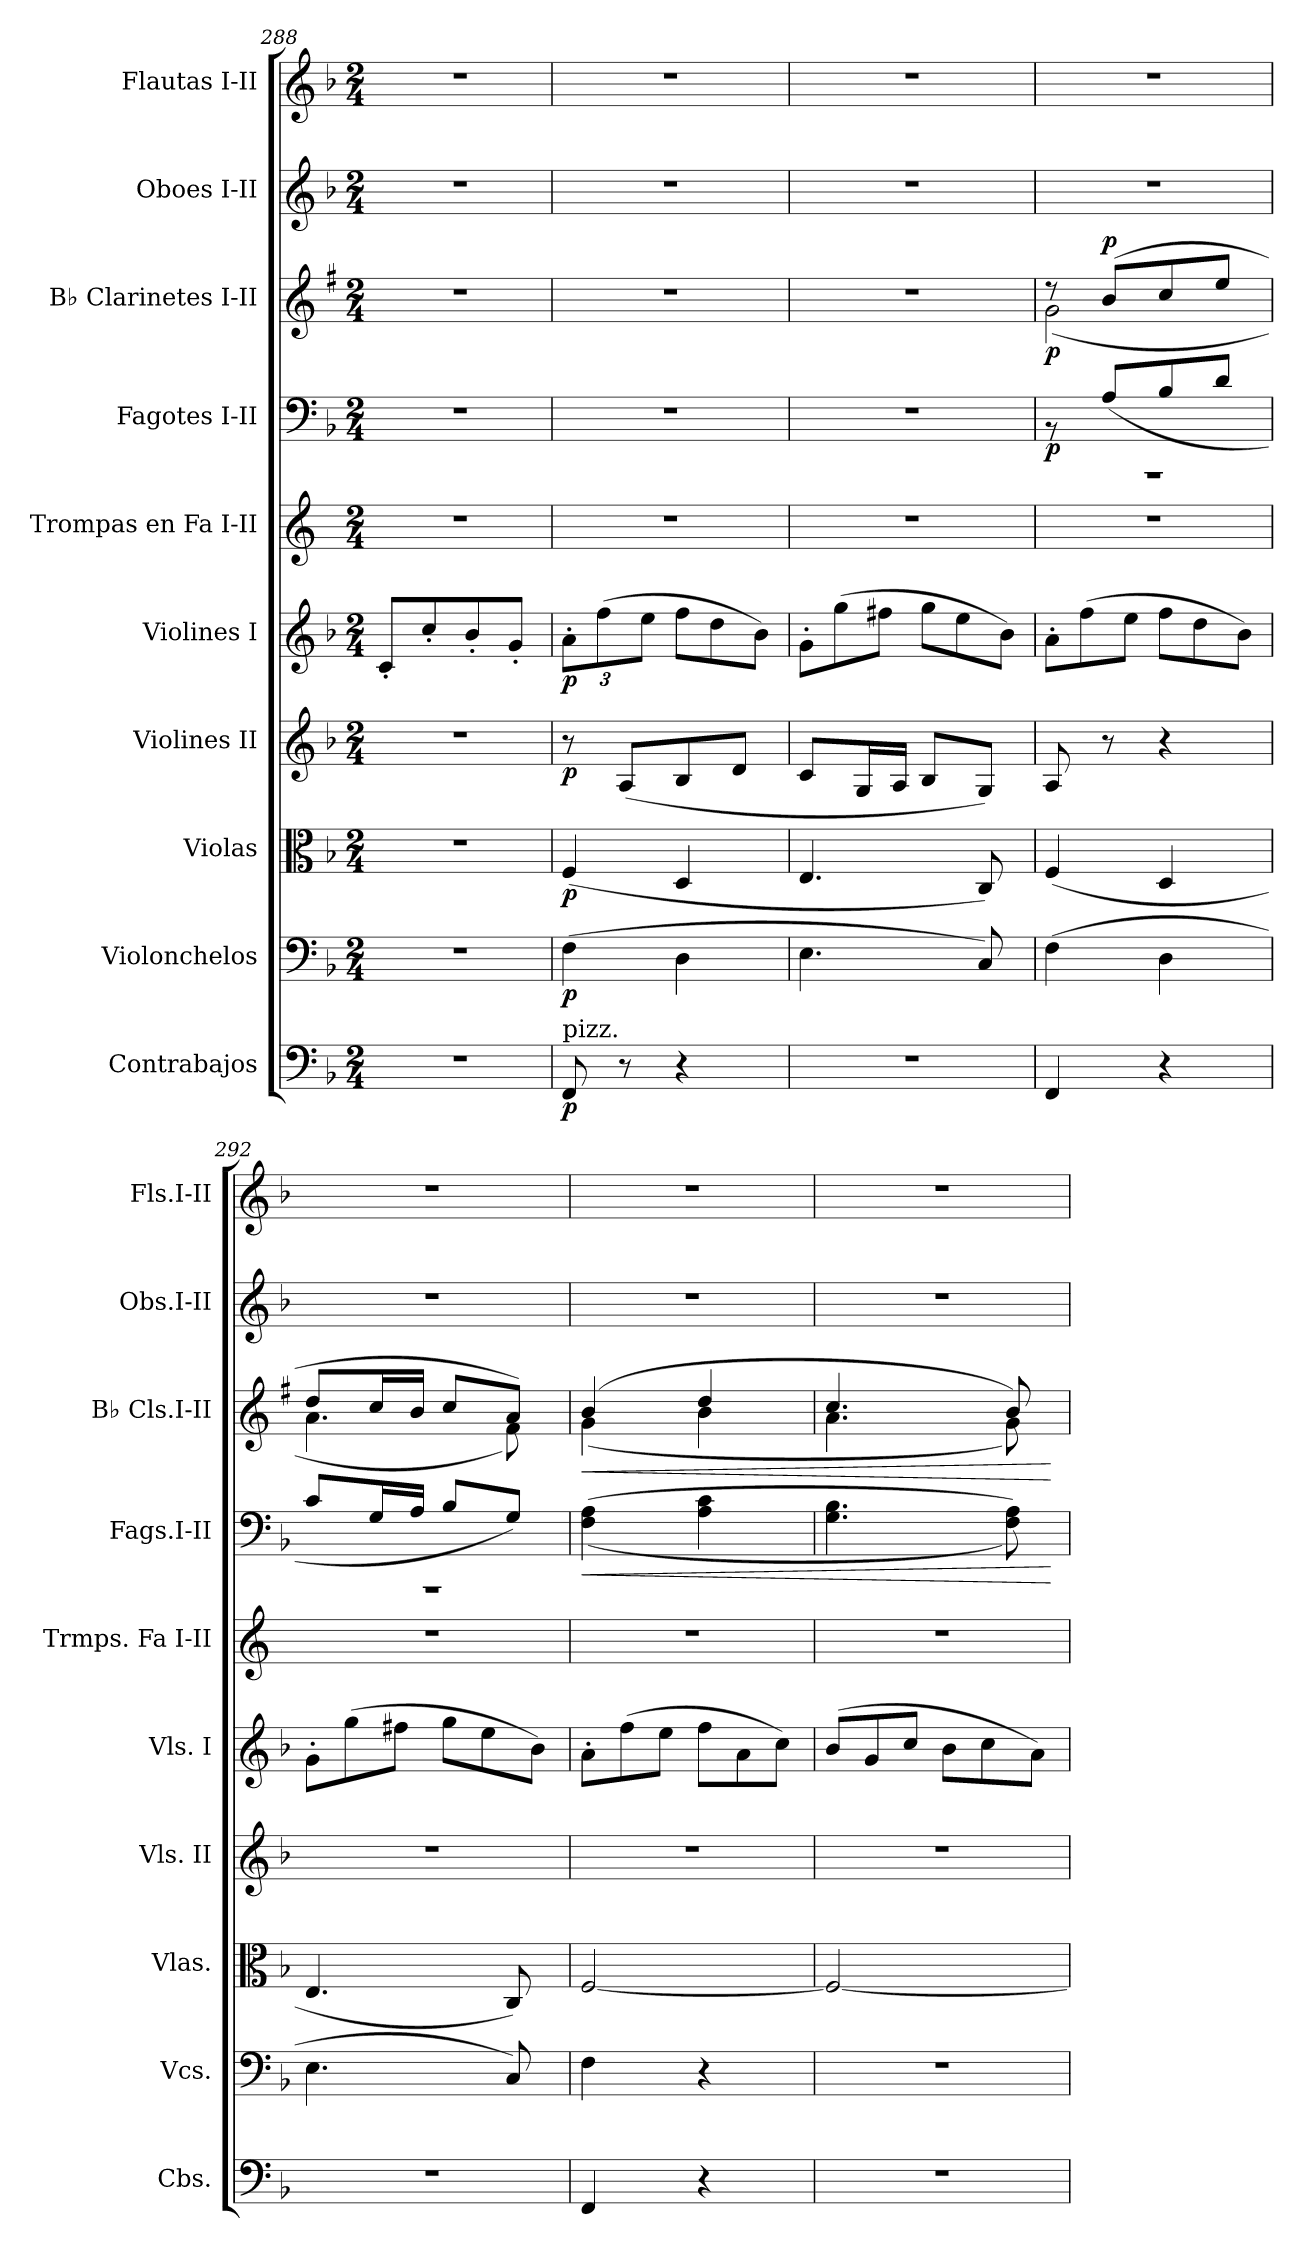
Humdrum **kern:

**kern	**dynam	**kern	**dynam	**kern	**dynam	**kern	**dynam	**kern	**dynam	**kern	**kern	**dynam	**kern	**dynam	**kern	**kern
*part10	*part10	*part9	*part9	*part8	*part8	*part7	*part7	*part6	*part6	*part5	*part4	*part4	*part3	*part3	*part2	*part1
*staff10	*staff10	*staff9	*staff9	*staff8	*staff8	*staff7	*staff7	*staff6	*staff6	*staff5	*staff4	*staff4	*staff3	*staff3	*staff2	*staff1
*I"Contrabajos	*	*I"Violonchelos	*	*I"Violas	*	*I"Violines II	*	*I"Violines I	*	*I"Trompas en Fa I-II	*I"Fagotes I-II	*	*I"B♭ Clarinetes I-II	*	*I"Oboes I-II	*I"Flautas I-II
*I'Cbs.	*	*I'Vcs.	*	*I'Vlas.	*	*I'Vls. II	*	*I'Vls. I	*	*I'Trmps. Fa I-II	*I'Fags.I-II	*	*I'B♭ Cls.I-II	*	*I'Obs.I-II	*I'Fls.I-II
*clefF4	*	*clefF4	*	*clefC3	*	*clefG2	*	*clefG2	*	*clefG2	*clefF4	*	*clefG2	*	*clefG2	*clefG2
*ITrd7c12	*	*	*	*	*	*	*	*	*	*ITrd4c7	*	*	*ITrd1c2	*	*	*
*k[b-]	*	*k[b-]	*	*k[b-]	*	*k[b-]	*	*k[b-]	*	*k[b-]	*k[b-]	*	*k[b-]	*	*k[b-]	*k[b-]
*M2/4	*	*M2/4	*	*M2/4	*	*M2/4	*	*M2/4	*	*M2/4	*M2/4	*	*M2/4	*	*M2/4	*M2/4
=288	=288	=288	=288	=288	=288	=288	=288	=288	=288	=288	=288	=288	=288	=288	=288	=288
2r	.	2r	.	2r	.	2r	.	8c'/L	.	2r	2r	.	2r	.	2r	2r
.	.	.	.	.	.	.	.	8cc'/	.	.	.	.	.	.	.	.
.	.	.	.	.	.	.	.	8b-'/	.	.	.	.	.	.	.	.
.	.	.	.	.	.	.	.	8g'/J	.	.	.	.	.	.	.	.
!!LO:PB:g=z
=289	=289	=289	=289	=289	=289	=289	=289	=289	=289	=289	=289	=289	=289	=289	=289	=289
*	*	*	*	*	*	*	*	*Xbrackettup	*	*	*	*	*	*	*	*
!LO:TX:a:t=pizz.	!	!	!	!	!	!	!	!	!	!	!	!	!	!	!	!
!	!LO:DY:b	!	!LO:DY:b	!	!LO:DY:b	!	!LO:DY:b	!	!LO:DY:b	!	!	!	!	!	!	!
8FFF/	p	(4F\	p	(4F/	p	8r	p	12a'\L	p	2r	2r	.	2r	.	2r	2r
.	.	.	.	.	.	.	.	(12ff\	.	.	.	.	.	.	.	.
8r	.	.	.	.	.	(8A/L	.	.	.	.	.	.	.	.	.	.
.	.	.	.	.	.	.	.	12ee\J	.	.	.	.	.	.	.	.
*	*	*	*	*	*	*	*	*Xtuplet	*	*	*	*	*	*	*	*
4r	.	4D\	.	4D/	.	8B-/	.	12ff\L	.	.	.	.	.	.	.	.
.	.	.	.	.	.	.	.	12dd\	.	.	.	.	.	.	.	.
.	.	.	.	.	.	8d/J	.	.	.	.	.	.	.	.	.	.
.	.	.	.	.	.	.	.	12b-\J)	.	.	.	.	.	.	.	.
=290	=290	=290	=290	=290	=290	=290	=290	=290	=290	=290	=290	=290	=290	=290	=290	=290
2r	.	4.E\	.	4.E/	.	8c/L	.	12g'\L	.	2r	2r	.	2r	.	2r	2r
.	.	.	.	.	.	.	.	(12gg\	.	.	.	.	.	.	.	.
.	.	.	.	.	.	16G/L	.	.	.	.	.	.	.	.	.	.
.	.	.	.	.	.	.	.	12ff#X\J	.	.	.	.	.	.	.	.
.	.	.	.	.	.	16A/JJ	.	.	.	.	.	.	.	.	.	.
.	.	.	.	.	.	8B-/L	.	12gg\L	.	.	.	.	.	.	.	.
.	.	.	.	.	.	.	.	12ee\	.	.	.	.	.	.	.	.
.	.	8C/)	.	8C/)	.	8G/J)	.	.	.	.	.	.	.	.	.	.
.	.	.	.	.	.	.	.	12b-\J)	.	.	.	.	.	.	.	.
=291	=291	=291	=291	=291	=291	=291	=291	=291	=291	=291	=291	=291	=291	=291	=291	=291
*	*	*	*	*	*	*	*	*	*	*	*^	*	*^	*	*	*
!	!	!	!	!	!	!	!	!	!	!	!	!	!LO:DY:b	!	!	!LO:DY:b	!	!
4FFF/	.	(4F\	.	(4F/	.	8A/	.	12a'\L	.	2r	2rAAA	8r	p	8r	(2f\	p	2r	2r
.	.	.	.	.	.	.	.	(12ff\	.	.	.	.	.	.	.	.	.	.
!	!	!	!	!	!	!	!	!	!	!	!	!	!	!	!	!LO:DY:a	!	!
.	.	.	.	.	.	8r	.	.	.	.	.	(8A/L	.	(8a/L	.	p	.	.
.	.	.	.	.	.	.	.	12ee\J	.	.	.	.	.	.	.	.	.	.
4r	.	4D\	.	4D/	.	4r	.	12ff\L	.	.	.	8B-/	.	8b-/	.	.	.	.
.	.	.	.	.	.	.	.	12dd\	.	.	.	.	.	.	.	.	.	.
.	.	.	.	.	.	.	.	.	.	.	.	8d/J	.	8dd/J	.	.	.	.
.	.	.	.	.	.	.	.	12b-\J)	.	.	.	.	.	.	.	.	.	.
=292	=292	=292	=292	=292	=292	=292	=292	=292	=292	=292	=292	=292	=292	=292	=292	=292	=292	=292
2r	.	4.E\	.	4.E/	.	2r	.	12g'\L	.	2r	2rAAA	8c/L	.	8cc/L	4.g\	.	2r	2r
.	.	.	.	.	.	.	.	(12gg\	.	.	.	.	.	.	.	.	.	.
.	.	.	.	.	.	.	.	.	.	.	.	16G/L	.	16b-/L	.	.	.	.
.	.	.	.	.	.	.	.	12ff#X\J	.	.	.	.	.	.	.	.	.	.
.	.	.	.	.	.	.	.	.	.	.	.	16A/JJ	.	16a/JJ	.	.	.	.
.	.	.	.	.	.	.	.	12gg\L	.	.	.	8B-/L	.	8b-/L	.	.	.	.
.	.	.	.	.	.	.	.	12ee\	.	.	.	.	.	.	.	.	.	.
.	.	8C/)	.	8C/)	.	.	.	.	.	.	.	8G/J)	.	8g/J)	8e\)	.	.	.
.	.	.	.	.	.	.	.	12b-\J)	.	.	.	.	.	.	.	.	.	.
*	*	*	*	*	*	*	*	*	*	*	*v	*v	*	*	*	*	*	*
=293	=293	=293	=293	=293	=293	=293	=293	=293	=293	=293	=293	=293	=293	=293	=293	=293	=293
!	!	!	!	!	!	!	!	!	!	!	!	!LO:HP:b	!	!	!LO:HP:b	!	!
4FFF/	.	4F\	.	[2F/	.	2r	.	12a'\L	.	2r	((4F\ 4A\	<	(4a/	(4f\	<	2r	2r
.	.	.	.	.	.	.	.	(12ff\	.	.	.	.	.	.	.	.	.
.	.	.	.	.	.	.	.	12ee\J	.	.	.	.	.	.	.	.	.
4r	.	4r	.	.	.	.	.	12ff\L	.	.	4A\ 4c\	.	4cc/	4a\	.	.	.
.	.	.	.	.	.	.	.	12a\	.	.	.	.	.	.	.	.	.
.	.	.	.	.	.	.	.	12cc\J)	.	.	.	.	.	.	.	.	.
!!LO:PB:g=z
=294	=294	=294	=294	=294	=294	=294	=294	=294	=294	=294	=294	=294	=294	=294	=294	=294	=294
2r	.	2r	.	2F/_	.	2r	.	(12b-/L	.	2r	4.G\ 4.B-\	.	4.b-/	4.g\	.	2r	2r
.	.	.	.	.	.	.	.	12g/	.	.	.	.	.	.	.	.	.
.	.	.	.	.	.	.	.	12cc/J	.	.	.	.	.	.	.	.	.
.	.	.	.	.	.	.	.	12b-\L	.	.	.	.	.	.	.	.	.
.	.	.	.	.	.	.	.	12cc\	.	.	.	.	.	.	.	.	.
.	.	.	.	.	.	.	.	.	.	.	8F\ 8A\))	.	8a/)	8f\)	.	.	.
.	.	.	.	.	.	.	.	12a\J)	.	.	.	.	.	.	.	.	.
*	*	*	*	*	*	*	*	*	*	*	*	*	*v	*v	*	*	*
.	.	.	.	.	.	.	.	.	.	.	.	[	.	[	.	.
=	=	=	=	=	=	=	=	=	=	=	=	=	=	=	=	=
*-	*-	*-	*-	*-	*-	*-	*-	*-	*-	*-	*-	*-	*-	*-	*-	*-
